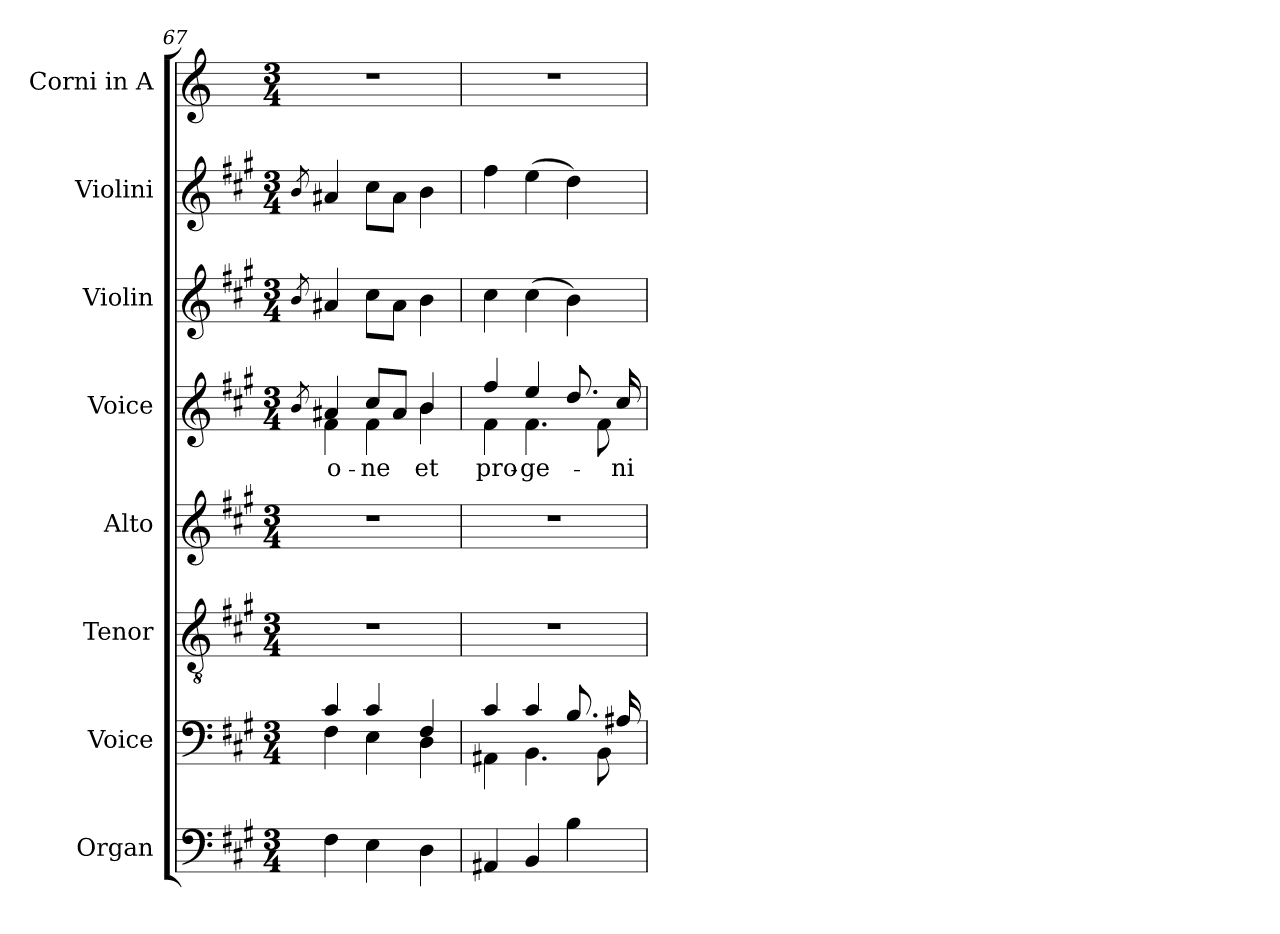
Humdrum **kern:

**kern	**kern	**kern	**kern	**kern	**text	**kern	**kern	**kern
*part8	*part7	*part6	*part5	*part4	*part4	*part3	*part2	*part1
*staff8	*staff7	*staff6	*staff5	*staff4	*staff4	*staff3	*staff2	*staff1
*I"Organ	*I"Voice	*I"Tenor	*I"Alto	*I"Voice	*	*I"Violin	*I"Violini	*I"Corni in A
*	*	*	*	*	*	*I'Vln	*I'Vln	*
*clefF4	*clefF4	*clefGv2	*clefG2	*clefG2	*	*clefG2	*clefG2	*clefG2
*	*	*	*	*	*	*	*	*ITrd2c3
*k[f#c#g#]	*k[f#c#g#]	*k[f#c#g#]	*k[f#c#g#]	*k[f#c#g#]	*	*k[f#c#g#]	*k[f#c#g#]	*k[f#c#g#]
*M3/4	*M3/4	*M3/4	*M3/4	*M3/4	*	*M3/4	*M3/4	*M3/4
=67	=67	=67	=67	=67	=67	=67	=67	=67
.	.	.	.	8qb/	.	8qb/	8qb/	.
*	*^	*	*	*	*	*	*	*
!	!	!	!	!	!	!LO:LY:b	!	!	!
*	*	*	*	*	*^	*	*	*	*
4F#\	4c#/	4F#\	2.r	2.r	4a#X/	4f#\	-o-	4a#X/	4a#X/	2.r
!	!	!	!	!	!	!	!LO:LY:b	!	!	!
4E\	4c#/	4E\	.	.	8cc#/L	4f#\	-ne	8cc#\L	8cc#\L	.
.	.	.	.	.	8a#/J	.	.	8a#\J	8a#\J	.
!	!	!	!	!	!	!	!LO:LY:b	!	!	!
4D\	4F#/	4D\	.	.	4b/	4b\	et	4b\	4b\	.
!!LO:LB:g=z
=68	=68	=68	=68	=68	=68	=68	=68	=68	=68	=68
!	!	!	!	!	!	!	!LO:LY:b	!	!	!
4AA#X/	4c#/	4AA#X\	2.r	2.r	4ff#/	4f#\	pro-	4cc#\	4ff#\	2.r
!	!	!	!	!	!	!	!LO:LY:b	!	!	!
4BB/	4c#/	4.BB\	.	.	4ee/	4.f#\	-ge-	(4cc#\	(4ee\	.
4B\	8.B/	.	.	.	8.dd/	.	.	4b\)	4dd\)	.
.	.	8BB\	.	.	.	8f#\	.	.	.	.
!	!	!	!	!	!	!	!LO:LY:b	!	!	!
.	16A#X/	.	.	.	16cc#/	.	-ni-	.	.	.
*	*v	*v	*	*	*v	*v	*	*	*	*
=	=	=	=	=	=	=	=	=
*-	*-	*-	*-	*-	*-	*-	*-	*-
